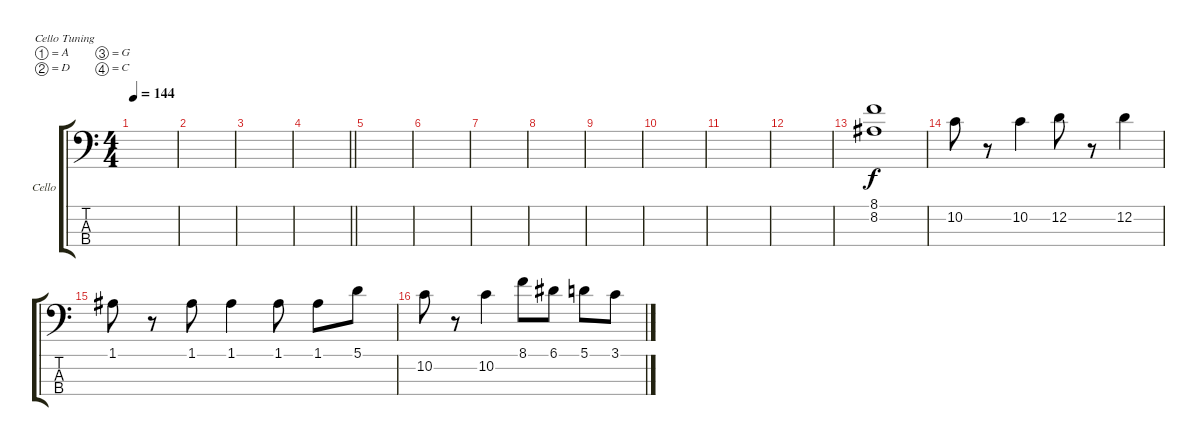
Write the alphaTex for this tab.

\bracketExtendMode groupsimilarinstruments
\firstSystemTrackNameOrientation horizontal
\otherSystemsTrackNameOrientation horizontal
\track ("Cello" "Cello") {instrument cello}
\staff {score tabs}
\tuning (A3 D3 G2 C2)
\ts (4 4)
\tempo 144
\clef f4
\ks c
|
|
|
\barLineRight lightlight
|
|
|
|
|
|
|
|
|
(8.2 8.1).1 |
10.2.8 r.8 10.2.4 12.2.8 r.8 12.2.4 |
1.1.8 r.8 1.1.8 1.1.4 1.1.8 1.1.8 5.1.8 |
10.2.8 r.8 10.2.4 8.1.8 6.1.8 5.1.8 3.1.8
